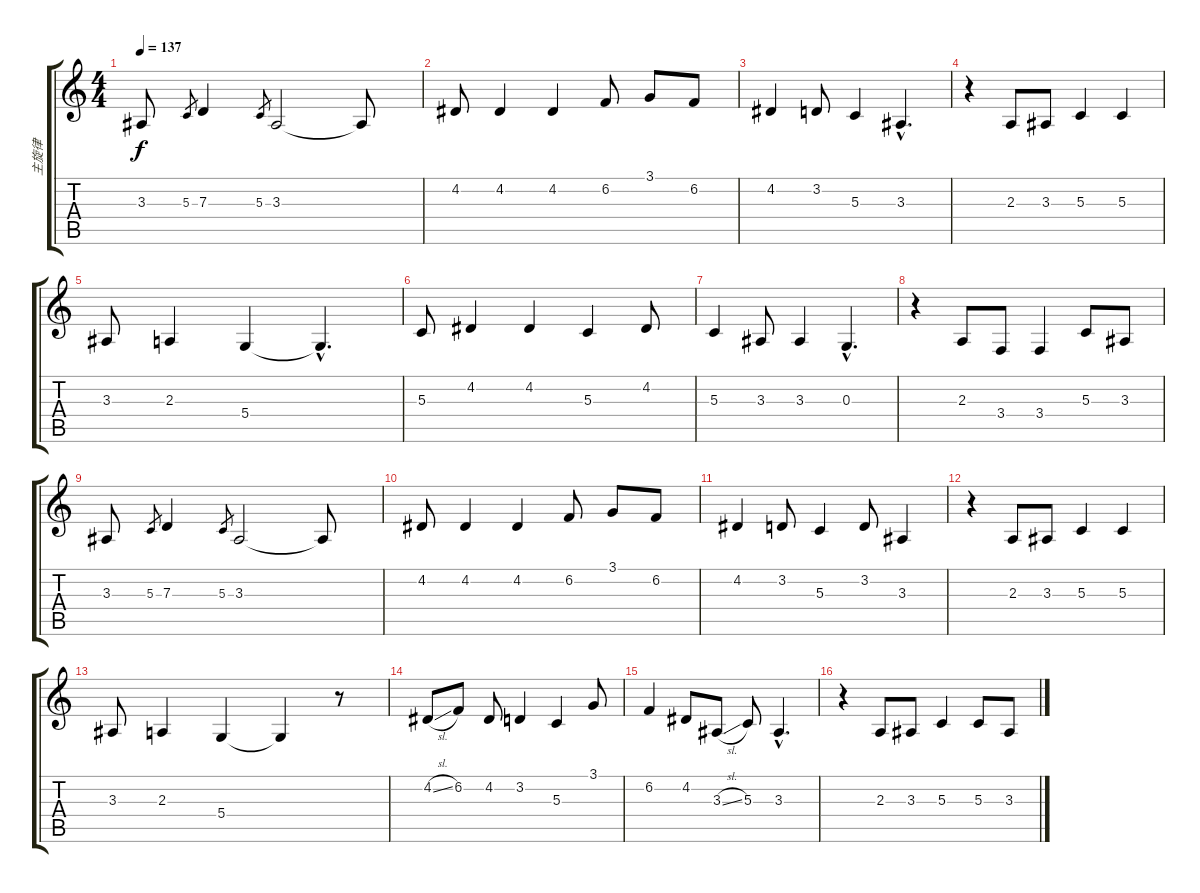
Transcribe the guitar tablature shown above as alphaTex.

\track ("主旋律" "主旋律") {instrument piccolo}
\staff {score tabs}
\tuning (E4 B3 G3 D3 A2 E2) {hide}
\ts (4 4)
\tempo 137
\clef g2
\ks c
3.3.8{dy f} 5.3.8{gr} 7.3.4 5.3.8{gr} 3.3.2 3.3{t}.8 |
4.2.8 4.2.4 4.2.4 6.2.8 3.1.8 6.2.8 |
4.2.4 3.2.8 5.3.4 3.3{hac}.4{d} |
r.4 2.3.8 3.3.8 5.3.4 5.3.4 |
3.3.8 2.3.4 5.4.4 5.4{hac t}.4{d} |
5.3.8 4.2.4 4.2.4 5.3.4 4.2.8 |
5.3.4 3.3.8 3.3.4 0.3{hac}.4{d} |
r.4 2.3.8 3.4.8 3.4.4 5.3.8 3.3.8 |
3.3.8 5.3.8{gr} 7.3.4 5.3.8{gr} 3.3.2 3.3{t}.8 |
4.2.8 4.2.4 4.2.4 6.2.8 3.1.8 6.2.8 |
4.2.4 3.2.8 5.3.4 3.2.8 3.3.4 |
r.4 2.3.8 3.3.8 5.3.4 5.3.4 |
3.3.8 2.3.4 5.4.4 5.4{t}.4 r.8 |
4.2{sl}.8 6.2.8 4.2.8 3.2.4 5.3.4 3.1.8 |
6.2.4 4.2.8 3.3{sl}.8 5.3.8 3.3{hac}.4{d} |
r.4 2.3.8 3.3.8 5.3.4 5.3.8 3.3.8
